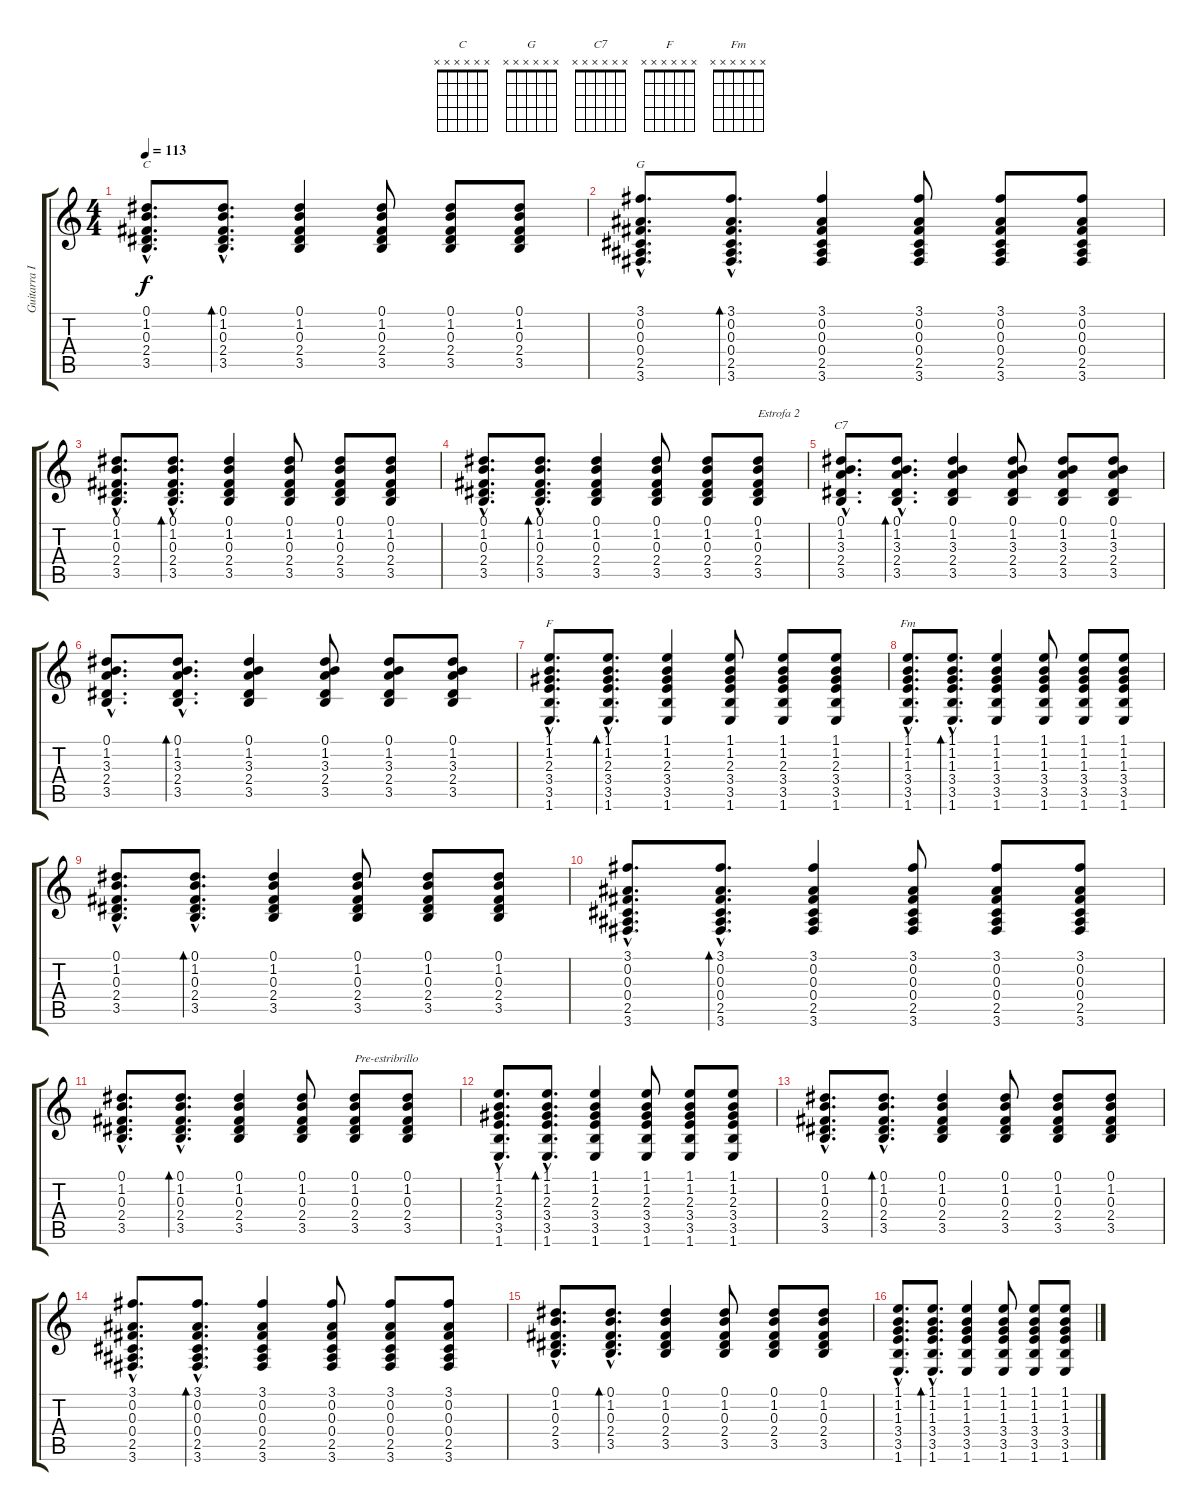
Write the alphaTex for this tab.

\track ("Guitarra I (Eb)" "Guitarra I") {instrument acousticguitarsteel}
\staff {score tabs}
\tuning (Eb4 Bb3 Gb3 Db3 Ab2 Eb2) {hide}
\chord ("C" x x x x x x)
\chord ("G" x x x x x x)
\chord ("C7" x x x x x x)
\chord ("F" x x x x x x)
\chord ("Fm" x x x x x x)
\ts (4 4)
\tempo 113
\clef g2
\ks c
(0.1{hac} 1.2{hac} 0.3{hac} 2.4{hac} 3.5{hac}).8{d ch "C" dy f} (0.1{hac} 1.2{hac} 0.3{hac} 2.4{hac} 3.5{hac}).8{d bd 240} (0.1 1.2 0.3 2.4 3.5).4 (0.1 1.2 0.3 2.4 3.5).8 (0.1 1.2 0.3 2.4 3.5).8 (0.1 1.2 0.3 2.4 3.5).8 |
(3.1{hac} 0.2{hac} 0.3{hac} 0.4{hac} 2.5{hac} 3.6{hac}).8{d ch "G"} (3.1{hac} 0.2{hac} 0.3{hac} 0.4{hac} 2.5{hac} 3.6{hac}).8{d bd 240} (3.1 0.2 0.3 0.4 2.5 3.6).4 (3.1 0.2 0.3 0.4 2.5 3.6).8 (3.1 0.2 0.3 0.4 2.5 3.6).8 (3.1 0.2 0.3 0.4 2.5 3.6).8 |
(0.1{hac} 1.2{hac} 0.3{hac} 2.4{hac} 3.5{hac}).8{d} (0.1{hac} 1.2{hac} 0.3{hac} 2.4{hac} 3.5{hac}).8{d bd 240} (0.1 1.2 0.3 2.4 3.5).4 (0.1 1.2 0.3 2.4 3.5).8 (0.1 1.2 0.3 2.4 3.5).8 (0.1 1.2 0.3 2.4 3.5).8 |
(0.1{hac} 1.2{hac} 0.3{hac} 2.4{hac} 3.5{hac}).8{d} (0.1{hac} 1.2{hac} 0.3{hac} 2.4{hac} 3.5{hac}).8{d bd 240} (0.1 1.2 0.3 2.4 3.5).4 (0.1 1.2 0.3 2.4 3.5).8 (0.1 1.2 0.3 2.4 3.5).8 (0.1 1.2 0.3 2.4 3.5).8{txt "Estrofa 2"} |
(0.1{hac} 1.2{hac} 3.3{hac} 2.4{hac} 3.5{hac}).8{d ch "C7"} (0.1{hac} 1.2{hac} 3.3{hac} 2.4{hac} 3.5{hac}).8{d bd 240} (0.1 1.2 3.3 2.4 3.5).4 (0.1 1.2 3.3 2.4 3.5).8 (0.1 1.2 3.3 2.4 3.5).8 (0.1 1.2 3.3 2.4 3.5).8 |
(0.1{hac} 1.2{hac} 3.3{hac} 2.4{hac} 3.5{hac}).8{d} (0.1{hac} 1.2{hac} 3.3{hac} 2.4{hac} 3.5{hac}).8{d bd 240} (0.1 1.2 3.3 2.4 3.5).4 (0.1 1.2 3.3 2.4 3.5).8 (0.1 1.2 3.3 2.4 3.5).8 (0.1 1.2 3.3 2.4 3.5).8 |
(1.1{hac} 1.2{hac} 2.3{hac} 3.4{hac} 3.5{hac} 1.6{hac}).8{d ch "F"} (1.1{hac} 1.2{hac} 2.3{hac} 3.4{hac} 3.5{hac} 1.6{hac}).8{d bd 240} (1.1 1.2 2.3 3.4 3.5 1.6).4 (1.1 1.2 2.3 3.4 3.5 1.6).8 (1.1 1.2 2.3 3.4 3.5 1.6).8 (1.1 1.2 2.3 3.4 3.5 1.6).8 |
(1.1{hac} 1.2{hac} 1.3{hac} 3.4{hac} 3.5{hac} 1.6{hac}).8{d ch "Fm"} (1.1{hac} 1.2{hac} 1.3{hac} 3.4{hac} 3.5{hac} 1.6{hac}).8{d bd 240} (1.1 1.2 1.3 3.4 3.5 1.6).4 (1.1 1.2 1.3 3.4 3.5 1.6).8 (1.1 1.2 1.3 3.4 3.5 1.6).8 (1.1 1.2 1.3 3.4 3.5 1.6).8 |
(0.1{hac} 1.2{hac} 0.3{hac} 2.4{hac} 3.5{hac}).8{d} (0.1{hac} 1.2{hac} 0.3{hac} 2.4{hac} 3.5{hac}).8{d bd 240} (0.1 1.2 0.3 2.4 3.5).4 (0.1 1.2 0.3 2.4 3.5).8 (0.1 1.2 0.3 2.4 3.5).8 (0.1 1.2 0.3 2.4 3.5).8 |
(3.1{hac} 0.2{hac} 0.3{hac} 0.4{hac} 2.5{hac} 3.6{hac}).8{d} (3.1{hac} 0.2{hac} 0.3{hac} 0.4{hac} 2.5{hac} 3.6{hac}).8{d bd 240} (3.1 0.2 0.3 0.4 2.5 3.6).4 (3.1 0.2 0.3 0.4 2.5 3.6).8 (3.1 0.2 0.3 0.4 2.5 3.6).8 (3.1 0.2 0.3 0.4 2.5 3.6).8 |
(0.1{hac} 1.2{hac} 0.3{hac} 2.4{hac} 3.5{hac}).8{d} (0.1{hac} 1.2{hac} 0.3{hac} 2.4{hac} 3.5{hac}).8{d bd 240} (0.1 1.2 0.3 2.4 3.5).4 (0.1 1.2 0.3 2.4 3.5).8 (0.1 1.2 0.3 2.4 3.5).8{txt "Pre-estribrillo"} (0.1 1.2 0.3 2.4 3.5).8 |
(1.1{hac} 1.2{hac} 2.3{hac} 3.4{hac} 3.5{hac} 1.6{hac}).8{d} (1.1{hac} 1.2{hac} 2.3{hac} 3.4{hac} 3.5{hac} 1.6{hac}).8{d bd 240} (1.1 1.2 2.3 3.4 3.5 1.6).4 (1.1 1.2 2.3 3.4 3.5 1.6).8 (1.1 1.2 2.3 3.4 3.5 1.6).8 (1.1 1.2 2.3 3.4 3.5 1.6).8 |
(0.1{hac} 1.2{hac} 0.3{hac} 2.4{hac} 3.5{hac}).8{d} (0.1{hac} 1.2{hac} 0.3{hac} 2.4{hac} 3.5{hac}).8{d bd 240} (0.1 1.2 0.3 2.4 3.5).4 (0.1 1.2 0.3 2.4 3.5).8 (0.1 1.2 0.3 2.4 3.5).8 (0.1 1.2 0.3 2.4 3.5).8 |
(3.1{hac} 0.2{hac} 0.3{hac} 0.4{hac} 2.5{hac} 3.6{hac}).8{d} (3.1{hac} 0.2{hac} 0.3{hac} 0.4{hac} 2.5{hac} 3.6{hac}).8{d bd 240} (3.1 0.2 0.3 0.4 2.5 3.6).4 (3.1 0.2 0.3 0.4 2.5 3.6).8 (3.1 0.2 0.3 0.4 2.5 3.6).8 (3.1 0.2 0.3 0.4 2.5 3.6).8 |
(0.1{hac} 1.2{hac} 0.3{hac} 2.4{hac} 3.5{hac}).8{d} (0.1{hac} 1.2{hac} 0.3{hac} 2.4{hac} 3.5{hac}).8{d bd 240} (0.1 1.2 0.3 2.4 3.5).4 (0.1 1.2 0.3 2.4 3.5).8 (0.1 1.2 0.3 2.4 3.5).8 (0.1 1.2 0.3 2.4 3.5).8 |
(1.1{hac} 1.2{hac} 1.3{hac} 3.4{hac} 3.5{hac} 1.6{hac}).8{d} (1.1{hac} 1.2{hac} 1.3{hac} 3.4{hac} 3.5{hac} 1.6{hac}).8{d bd 240} (1.1 1.2 1.3 3.4 3.5 1.6).4 (1.1 1.2 1.3 3.4 3.5 1.6).8 (1.1 1.2 1.3 3.4 3.5 1.6).8 (1.1 1.2 1.3 3.4 3.5 1.6).8
